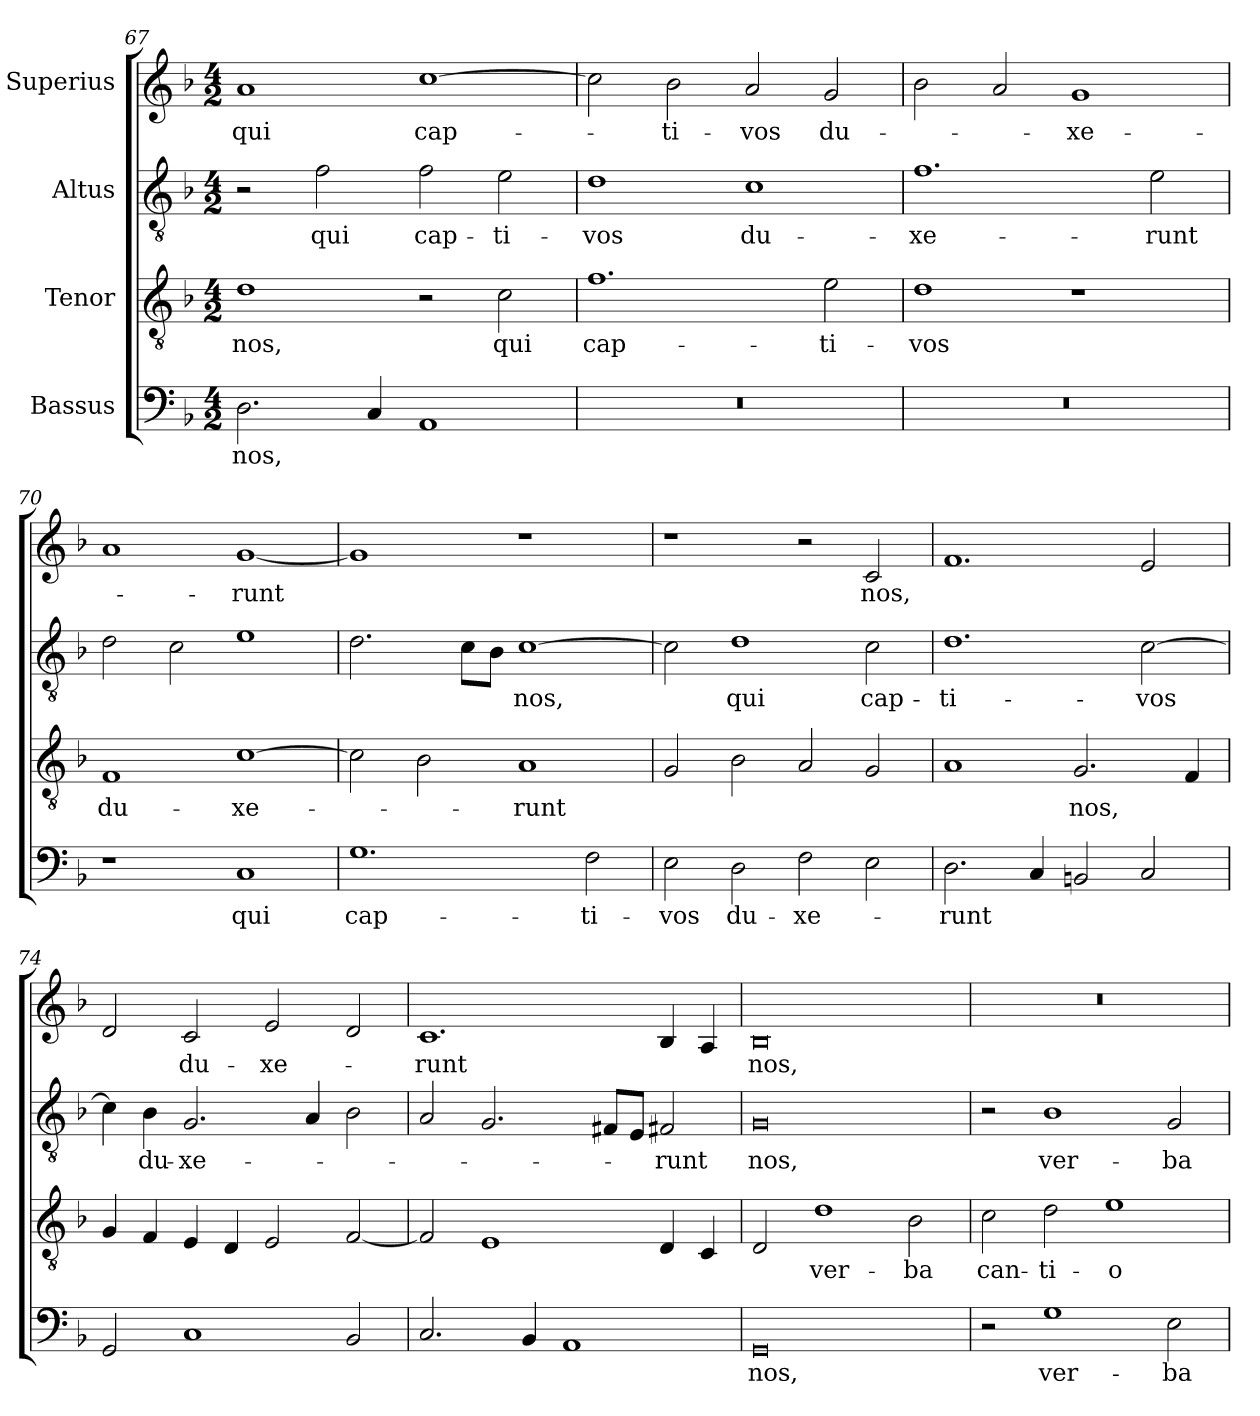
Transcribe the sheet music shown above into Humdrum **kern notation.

**kern	**text	**kern	**text	**kern	**text	**kern	**text
*part4	*part4	*part3	*part3	*part2	*part2	*part1	*part1
*staff4	*staff4	*staff3	*staff3	*staff2	*staff2	*staff1	*staff1
*I"Bassus	*	*I"Tenor	*	*I"Altus	*	*I"Superius	*
*clefF4	*	*clefGv2	*	*clefGv2	*	*clefG2	*
*k[b-]	*	*k[b-]	*	*k[b-]	*	*k[b-]	*
*M4/2	*	*M4/2	*	*M4/2	*	*M4/2	*
=67	=67	=67	=67	=67	=67	=67	=67
2.D\	nos,	1d\	nos,	2r	.	1a/	qui
.	.	.	.	2f\	qui	.	.
4C/	.	.	.	.	.	.	.
1AA/	.	2r	.	2f\	cap-	[1cc\	cap-
.	.	2c\	qui	2e\	-ti-	.	.
=68	=68	=68	=68	=68	=68	=68	=68
0r	.	1.f\	cap-	1d\	-vos	2cc\]	.
.	.	.	.	.	.	2b-\	-ti-
.	.	.	.	1c\	du-	2a/	-vos
.	.	2e\	-ti-	.	.	2g/	du-
=69	=69	=69	=69	=69	=69	=69	=69
0r	.	1d\	-vos	1.f\	-xe-	2b-\	.
.	.	.	.	.	.	2a/	.
.	.	1r	.	.	.	1g/	-xe-
.	.	.	.	2e\	-runt	.	.
=70	=70	=70	=70	=70	=70	=70	=70
1r	.	1F/	du-	2d\	.	1a/	.
.	.	.	.	2c\	.	.	.
1C/	qui	[1c\	-xe-	1e\	.	[1g/	-runt
=71	=71	=71	=71	=71	=71	=71	=71
1.G\	cap-	2c\]	.	2.d\	.	1g/]	.
.	.	2B-\	.	.	.	.	.
.	.	.	.	8c\L	.	.	.
.	.	.	.	8B-\J	.	.	.
.	.	1A/	-runt	[1c\	nos,	1r	.
2F\	-ti-	.	.	.	.	.	.
=72	=72	=72	=72	=72	=72	=72	=72
2E\	-vos	2G/	.	2c\]	.	1r	.
2D\	du-	2B-\	.	1d\	qui	.	.
2F\	-xe-	2A/	.	.	.	2r	.
2E\	.	2G/	.	2c\	cap-	2c/	nos,
=73	=73	=73	=73	=73	=73	=73	=73
2.D\	-runt	1A/	.	1.d\	-ti-	1.f/	.
4C/	.	.	.	.	.	.	.
2BB/	.	2.G/	nos,	.	.	.	.
2C/	.	.	.	[2c\	-vos	2e/	.
.	.	4F/	.	.	.	.	.
=74	=74	=74	=74	=74	=74	=74	=74
2GG/	.	4G/	.	4c\]	.	2d/	.
.	.	4F/	.	4B-\	du-	.	.
1C/	.	4E/	.	2.G/	-xe-	2c/	du-
.	.	4D/	.	.	.	.	.
.	.	2E/	.	.	.	2e/	-xe-
.	.	.	.	4A/	.	.	.
2BB-/	.	[2F/	.	2B-\	.	2d/	.
=75	=75	=75	=75	=75	=75	=75	=75
2.C/	.	2F/]	.	2A/	.	1.c/	-runt
.	.	1E/	.	2.G/	.	.	.
4BB-/	.	.	.	.	.	.	.
1AA/	.	.	.	.	.	.	.
.	.	.	.	8F#X/L	.	.	.
.	.	.	.	8E/J	.	.	.
.	.	4D/	.	2F#X/	-runt	4B-/	.
.	.	4C/	.	.	.	4A/	.
=76	=76	=76	=76	=76	=76	=76	=76
0GG/	nos,	2D/	.	0G/	nos,	0B-/	nos,
.	.	1d\	ver-	.	.	.	.
.	.	2B-\	-ba	.	.	.	.
=77	=77	=77	=77	=77	=77	=77	=77
2r	.	2c\	can-	2r	.	0r	.
1G\	ver-	2d\	-ti-	1B-\	ver-	.	.
.	.	1e\	-o-	.	.	.	.
2E\	-ba	.	.	2G/	-ba	.	.
=	=	=	=	=	=	=	=
*-	*-	*-	*-	*-	*-	*-	*-
